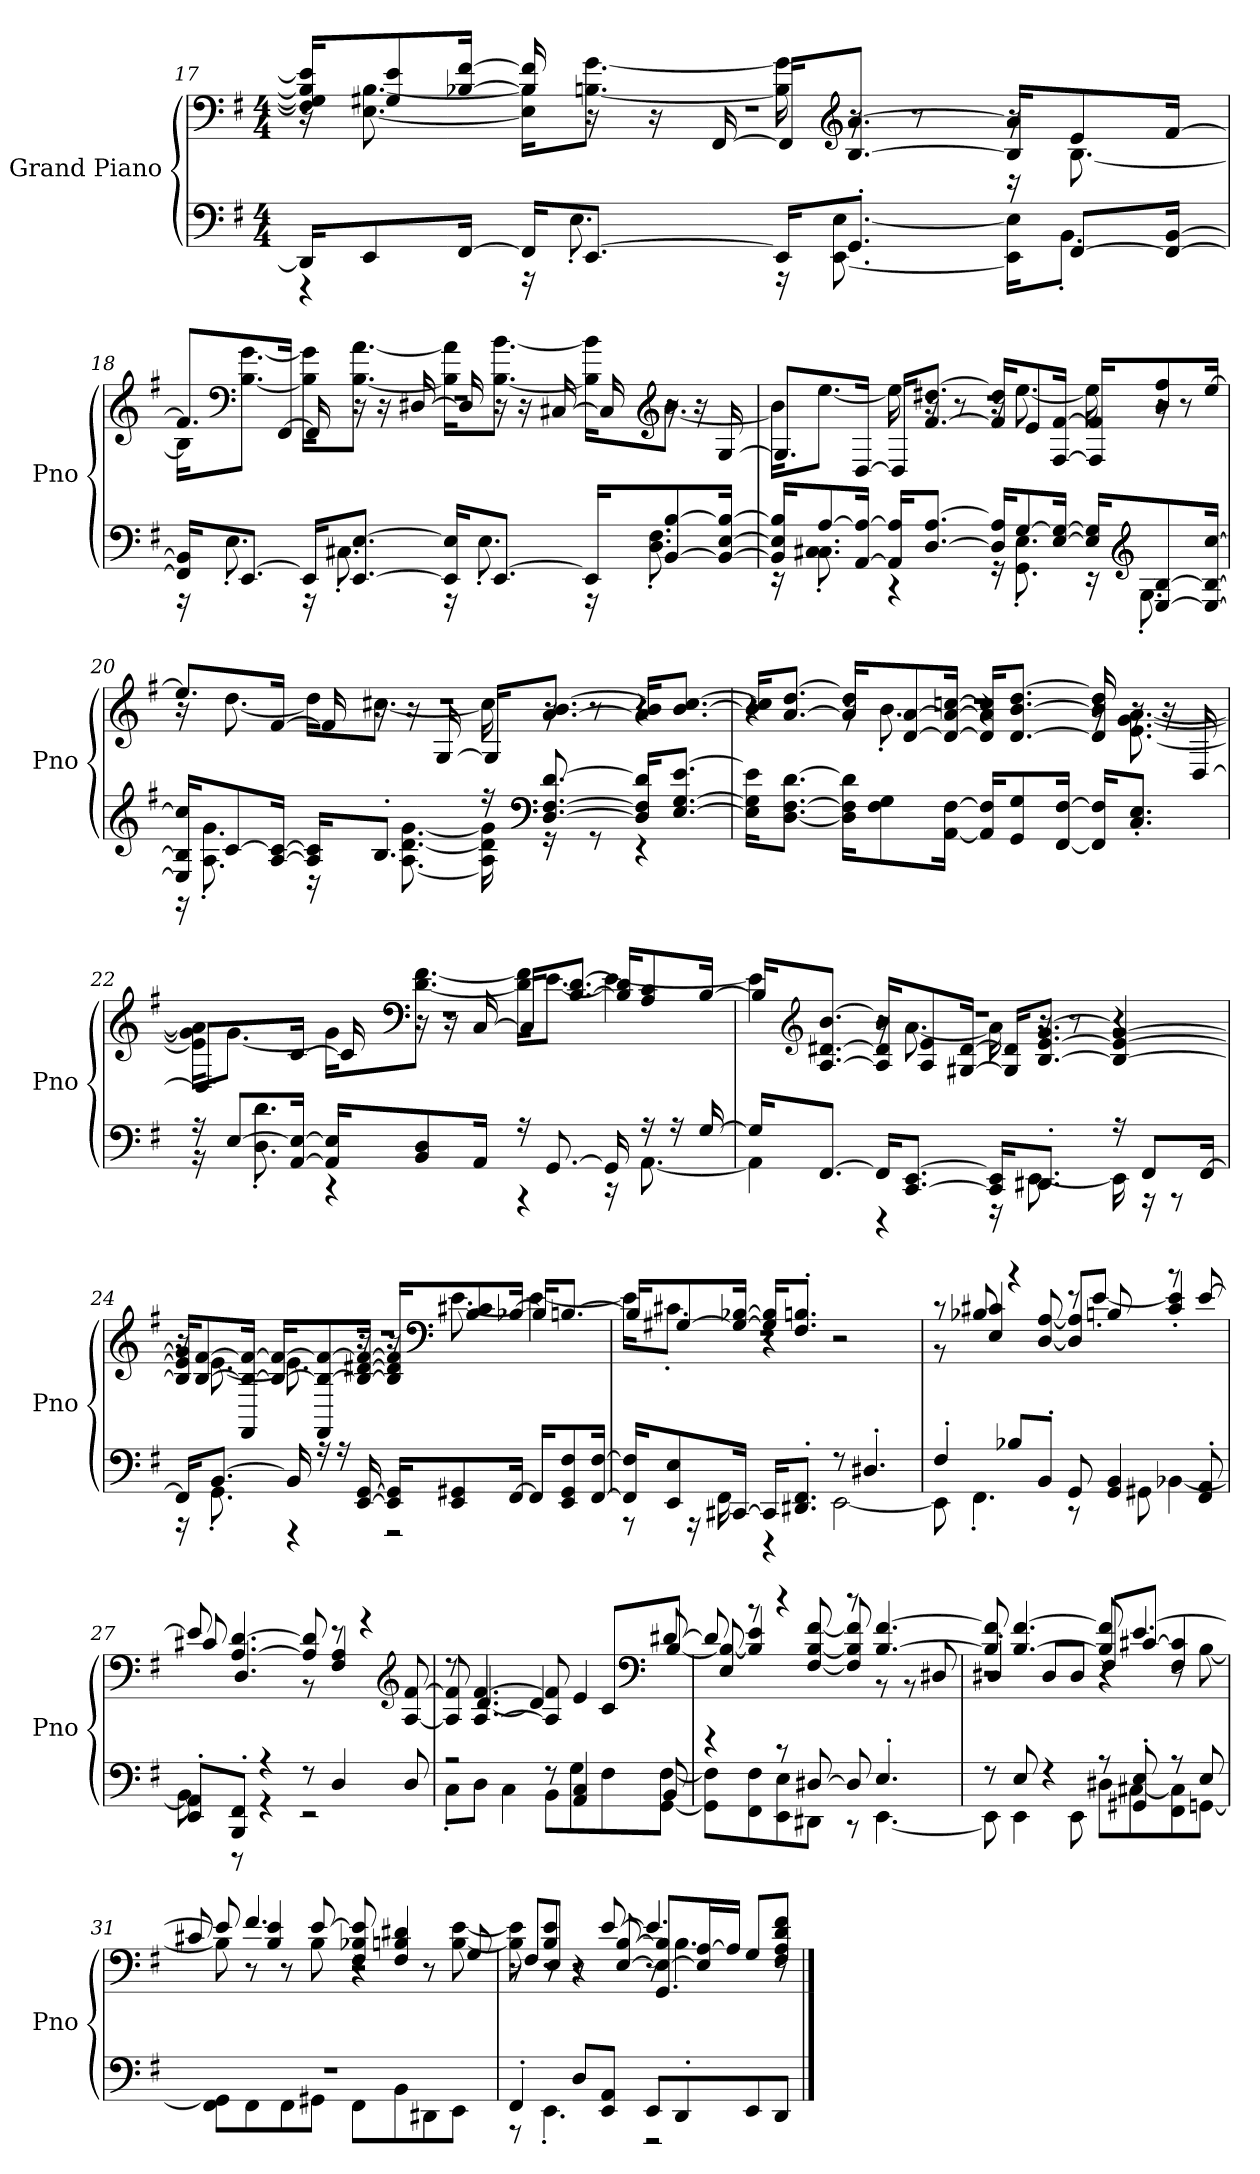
**kern	**kern
*part1	*part1
*staff2	*staff1
*I"Grand Piano	*
*I'Pno	*
!!LO:LB:g=z
*clefF4	*clefF4
*k[f#]	*k[f#]
*M4/4	*M4/4
=17	=17
*^	*^
*	*	*	*^
16DD#/KL]	4r	1r	16r	16F#/] 16G/] 16B/] 16e/]KL
8EE/	.	.	[8.E\ [8.B\	8G#X/ 8e/
[16FF#/Jk	.	.	.	[16B-X/ [16f#/Jk
16FF#/KL]	16r	.	16E\] 16B\]KL	16B-/] 16f#/]
[8.EE/J	8.E'\	.	[8.Bn\ [8.g\J	16r
.	.	.	.	16r
.	.	.	.	[16FF#/
16EE/KL]	16r	.	16B\] 16g\]	16FF#/KL]
*	*	*clefG2	*	*
8.GG'/J	[8.EE\ [8.E\	.	16r	[8.B/ [8.a/J
.	.	.	8r	.
16r	16EE\] 16E\]KL	.	16r	16B/] 16a/]KL
[8FF#/L	8.BB'\J	.	[8.B\	8e/
16FF#/_ [16BB/Jk	.	.	.	[16f#/Jk
!!LO:PB:g=z	!!	!!
=18	=18	=18	=18	=18
16FF#/] 16BB/]KL	16r	1r	16B\KL]	8.f#/L]
*	*	*clefF4	*	*
[8.EE/J	8.E'\	.	[8.B\ [8.g\J	.
.	.	.	.	[16FF#/Jk
16EE/KL]	16r	.	16B\] 16g\]KL	16FF#/]
[8.EE/ [8.E/J	8.C#X'\	.	[8.B\ [8.a\J	16r
.	.	.	.	16r
.	.	.	.	[16D#X/
16EE/] 16E/]KL	16r	.	16B\] 16a\]KL	16D#/]
[8.EE/J	8.E'\	.	[8.B\ [8.b\J	16r
.	.	.	.	16r
.	.	.	.	[16C#X/
16EE/KL]	16r	.	16B\] 16b\]KL	16C#/]
*	*	*clefG2	*	*
[8BB/ [8B/	8.D\' 8.F#\'	.	[8.b\J	16r
.	.	.	.	16r
16BB/_ [16E/ 16B/_Jk	.	.	.	[16G/
!!LO:LB:g=z	!!	!!
=19	=19	=19	=19	=19
16BB/] 16E/] 16B/]KL	16r	1r	16b\KL]	8.G/L]
[8A/	8.C\' 8.C#X\'	.	[8.ee\J	.
[16AA/ 16A/_Jk	.	.	.	[16D/Jk
16AA/] 16A/]KL	4r	.	16ee\]	16D/KL]
[8.D/ [8.A/J	.	.	16r	[8.f#/ [8.dd#X/J
.	.	.	8r	.
16D/] 16A/]KL	16r	.	16r	16f#/] 16dd#/]KL
[8G/	8.GG\' 8.E\'	.	[8.ee\	8e/
[16E/ 16G/_Jk	.	.	.	[16F#/ [16f#/Jk
16E/] 16G/]KL	16r	.	16ee\]	16F#/] 16f#/]KL
*clefG2	*	*	*	*
[8E/ [8B/	8.G'\	.	16r	8b/ 8ff#/
.	.	.	8r	.
16E/_ 16B/_ [16cc/Jk	.	.	.	[16ee/Jk
!!LO:LB:g=z	!!	!!
=20	=20	=20	=20	=20
16E/] 16B/] 16cc/]KL	16r	1r	16r	8.ee/L]
[8c/	8.A\' 8.g\'	.	[8.dd\	.
[16A/ 16c/_Jk	.	.	.	[16f#/Jk
16A/] 16c/]KL	16r	.	16dd\KL]	16f#/]
8.B'/J	[8.A\ [8.d\ [8.g\	.	[8.cc#X\J	16r
.	.	.	.	16r
.	.	.	.	[16G/
16r	16A\] 16d\] 16g\]	.	16cc#\]	16G/KL]
*clefF4	*	*	*	*
[8.D/ [8.F#/ [8.d/	16r	.	16r	[8.a/ [8.b/J
.	8r	.	8r	.
16D/] 16F#/] 16d/]KL	4r	.	4r	16a/] 16b/]KL
[8.E/ [8.G/ [8.e/J	.	.	.	[8.b/ [8.cc#/J
*v	*v	*	*	*
=21	=21	=21	=21
16E\] 16G\] 16e\]KL	1r	4r	16b/] 16cc#/]KL
[8.D\ [8.F#\ [8.d\J	.	.	[8.a/ [8.dd/J
16D\] 16F#\] 16d\]KL	.	16r	16a/] 16dd/]KL
8F#\ 8G\	.	8.b'\	[8d/ [8a/
[16AA\ [16F#\Jk	.	.	16d/_ 16a/_ [16ccn/Jk
16AA/] 16F#/]KL	.	4r	16d/] 16a/] 16cc/]KL
8GG/ 8G/	.	.	[8.d/ [8.b/ [8.dd/J
[16FF#/ [16F#/Jk	.	.	.
16FF#/] 16F#/]KL	.	16r	16d/] 16b/] 16dd/]
8.C/' 8.E/'J	.	[8.e\ [8.g\ [8.a\	16r
.	.	.	16r
.	.	.	[16D/
!!LO:LB:g=z	!!	!!
=22	=22	=22	=22
*^	*	*	*
16r	16r	1r	16e\] 16g\] 16a\]KL	8.D/L]
[8E/L	8.D\' 8.d\'	.	[8.g\J	.
[16AA/ 16E/_Jk	.	.	.	[16c/Jk
16AA/] 16E/]KL	4r	.	16g\KL]	16c/]
*	*	*clefF4	*	*
8BB/ 8D/	.	.	[8.d\ [8.f#\J	16r
.	.	.	.	16r
16AA/Jk	.	.	.	[16C/
16r	4r	.	16d\] 16f#\]KL	16C/KL]
[8.GG/	.	.	[8.e\J	[8.B/ [8.d/J
16GG/]	16r	.	4e\_	16B/] 16d/]KL
16r	[8.AA\	.	.	8A/ 8c/
16r	.	.	.	.
[16G/	.	.	.	[16B/Jk
!!LO:LB:g=z	!!	!!
=23	=23	=23	=23	=23
16G/KL]	4AA\]	1r	4e\]	16B/KL]
*	*	*clefG2	*	*
[8.FF#/J	.	.	.	[8.A/ [8.d#X/ [8.b/J
16FF#/KL]	4r	.	16r	16A/] 16d#/] 16b/]KL
[8.CC/ [8.EE/J	.	.	[8.a\	8A/ 8e/
.	.	.	.	[16G#X/ [16d#/Jk
16CC/] 16EE/]KL	16r	.	16a\]	16G#/] 16d#/]KL
8.DD#X'/J	[8.EE\	.	16r	[8.B/ [8.e/ [8.g/J
.	.	.	8r	.
16r	16EE\]	.	4r	4B/_ 4e/_ 4g/_
8FF#/L	16r	.	.	.
.	8r	.	.	.
[16FF#/Jk	.	.	.	.
!!LO:PB:g=z	!!	!!
=24	=24	=24	=24	=24
16FF#/KL]	16r	1r	16r	16B/] 16e/] 16g/]KL
[8.BB/J	8.GG'\	.	[8.e\	[8B/ [8f#/
.	.	.	.	16FF#/ 16B/_ 16f#/_Jk
16BB/]	4r	.	8.e\]	16B/_ 16f#/_KL
16r	.	.	.	8FF#/ 8B/_ 8f#/_
16r	.	.	.	.
[16EE/ [16GG/	.	.	16r	16B/_ [16d#X/ 16f#/_Jk
16EE/] 16GG/]KL	2r	.	16r	16B/] 16d#/] 16f#/]KL
*	*	*clefF4	*	*
8EE/ 8GG#X/	.	.	[8.e\	8B/ 8c#X/
[16FF#/Jk	.	.	.	[16B-X/Jk
16FF#/KL]	.	.	4e\_	16B-/KL]
8EE/ 8GG#/ 8F#/	.	.	.	[8.Bn/J
[16FF#/ [16F#/Jk	.	.	.	.
=25	=25	=25	=25	=25
16FF#/] 16F#/]KL	8r	1r	16e\KL]	16B/KL]
8EE/ 8E/	.	.	8.c#X'\J	[8G#X/
.	16r	.	.	.
[16CC#X/Jk	16FF#\	.	.	16G#/_ [16B-X/Jk
16CC#/KL]	4r	.	4r	16G#/] 16B-/]KL
8.DD#X/' 8.FF#/'J	.	.	.	8.F#/' 8.Bn/'J
8r	[2EE\	.	2r	2r
4.D#X'/	.	.	.	.
*	*	*	*v	*v
!!LO:LB:g=z
=26	=26	=26	=26
4F#'/	8EE\]	8r	8r
.	4.FF#'\	8B-X/	4E/ 4c#X/
8B-X/L	.	4r	.
8BB'/J	.	.	[8D/ [8A/
8GG/	8r	8r	8D/] 8A/]L
4GG/ 4BB/	8GG#X\	8Bn/	[8e'/J
.	[4BB-X\	8r	4c#/' 4e/]'
8FF#/' 8AA/'	.	[8e/	.
=27	=27	=27	=27
8EE/' 8AA/'L	8BB-\]	8e/]	8c#X/
8BBB/' 8FF#/'J	8r	[4.A/ [4.d/	4.D/
4r	4r	.	.
8r	2r	8A/] 8d/]	8r
4D/	.	8r	4F#/ 4A/
.	.	4r	.
*	*	*clefG2	*
8D/	.	.	[8A/ [8f#/
=28	=28	=28	=28
2r	8C'\L	8r	8A/] 8f#/]
.	8D\J	[4.A/ [4.f#/	[4.d/
.	4C\	.	.
8r	8BB\L	8A/] 8f#/]	4d/]
4AA/ 4C/	8G\	4e/	.
.	8F#\	.	8c/L
*	*	*clefF4	*
8BB/	[8GG\ [8F#\J	[8d#X/	[8B/J
!!LO:LB:g=z	!!
=29	=29	=29	=29
4r	8GG\] 8F#\]L	8d#/]	8E/ 8B/_
.	8FF#\ 8F#\	8r	4B/] 4e/
8r	8EE\ 8E\	4r	.
[8D#X/	8DD#X\J	.	[8F#/ [8B/ [8f#/
8D#/]	8r	8r	8F#/] 8B/] 8f#/]
4.E'/	[4.EE\	[4.B/ [4.f#/	8r
.	.	.	8r
.	.	.	8D#X/
=30	=30	=30	=30
*	*	*	*^
8r	8EE\]	8B/] 8f#/]	2r	4D#X'/
8E/	4EE\	[4.B/ [4.f#/	.	.
4r	.	.	.	8D#/L
.	8EE\	.	.	8D#/J
8r	8D#X\L	8B/] 8f#/]	4r	8F#/L
8GG#X/' 8E/'	[8C#X\	[4.e/	.	[8c#X/J
8r	8FF#\ 8C#\]	.	8r	4F#/ 4c#/]
8E/	[8GGn\J	.	[8B\	.
!!LO:LB:g=z	!!	!!
=31	=31	=31	=31	=31
1r	8FF#\ 8GG\]L	8e/]	8B\]	8c#X/
.	8FF#\	4.f#/	8r	4B/ 4e/
.	8FF#\	.	8r	.
.	8GG#X\J	.	8B\	[8e/
.	8FF#\L	2r	4r	8F#/ 8B-X/ 8e/]
.	8BB\	.	.	4F#/ 4Bn/ 4d#X/
.	8DD#X\	.	8r	.
.	8EE\J	.	[8B\ [8e\	8G/
=32	=32	=32	=32	=32
4FF#'/	8r	8r	8B\] 8e\]	8F#/L
.	4.EE'\	4B/ 4e/	8r	8E/J
8D/L	.	.	4r	8r
8EE/ 8AA/J	.	[8e/	.	[8E/ [8B/
8EE/L	2r	4.e/]	8r	8GG/ 8E/_ 8B/]L
8DD'/	.	.	4.B'\	16E/] [16A/L
.	.	.	.	16A/JJ]
8EE/	.	.	.	8G/L
8DD/J	.	8r	.	8F#/ 8A/ 8d/ 8f#/J
*v	*v	*	*	*
*	*v	*v	*v
==	==
*-	*-
